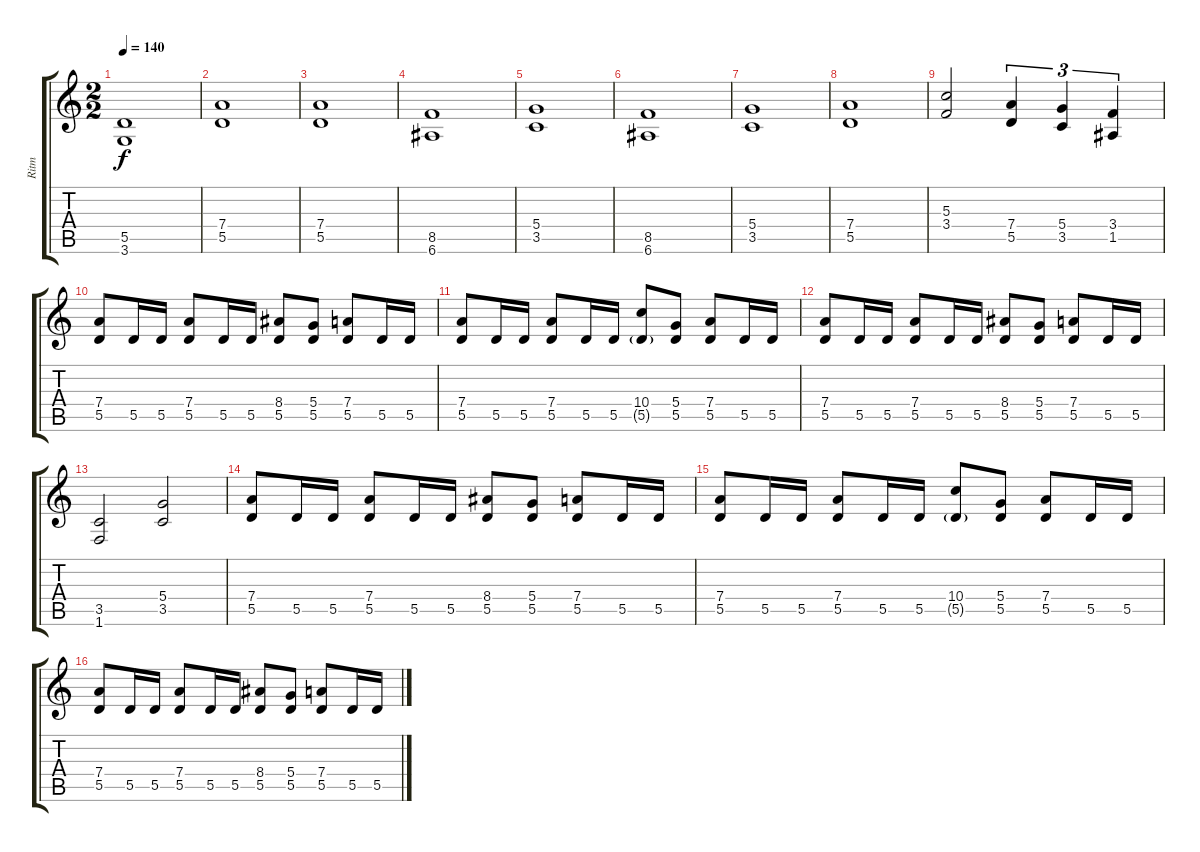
\track ("Ritm" "Ritm") {instrument distortionguitar}
\staff {score tabs}
\tuning (E4 B3 G3 D3 A2 E2) {hide}
\ts (2 2)
\tempo 140
\clef g2
\ks c
(5.5 3.6).1{dy f} |
(7.4 5.5).1 |
(7.4 5.5).1 |
(8.5 6.6).1 |
(5.4 3.5).1 |
(8.5 6.6).1 |
(5.4 3.5).1 |
(7.4 5.5).1 |
(5.3 3.4).2 (7.4 5.5).4{tu (3 2)} (5.4 3.5).4{tu (3 2)} (3.4 1.5).4{tu (3 2)} |
(7.4 5.5).8 5.5.16 5.5.16 (7.4 5.5).8 5.5.16 5.5.16 (8.4 5.5).8 (5.4 5.5).8 (7.4 5.5).8 5.5.16 5.5.16 |
(7.4 5.5).8 5.5.16 5.5.16 (7.4 5.5).8 5.5.16 5.5.16 (10.4 5.5{g}).8 (5.4 5.5).8 (7.4 5.5).8 5.5.16 5.5.16 |
(7.4 5.5).8 5.5.16 5.5.16 (7.4 5.5).8 5.5.16 5.5.16 (8.4 5.5).8 (5.4 5.5).8 (7.4 5.5).8 5.5.16 5.5.16 |
(3.5 1.6).2 (5.4 3.5).2 |
(7.4 5.5).8 5.5.16 5.5.16 (7.4 5.5).8 5.5.16 5.5.16 (8.4 5.5).8 (5.4 5.5).8 (7.4 5.5).8 5.5.16 5.5.16 |
(7.4 5.5).8 5.5.16 5.5.16 (7.4 5.5).8 5.5.16 5.5.16 (10.4 5.5{g}).8 (5.4 5.5).8 (7.4 5.5).8 5.5.16 5.5.16 |
(7.4 5.5).8 5.5.16 5.5.16 (7.4 5.5).8 5.5.16 5.5.16 (8.4 5.5).8 (5.4 5.5).8 (7.4 5.5).8 5.5.16 5.5.16
